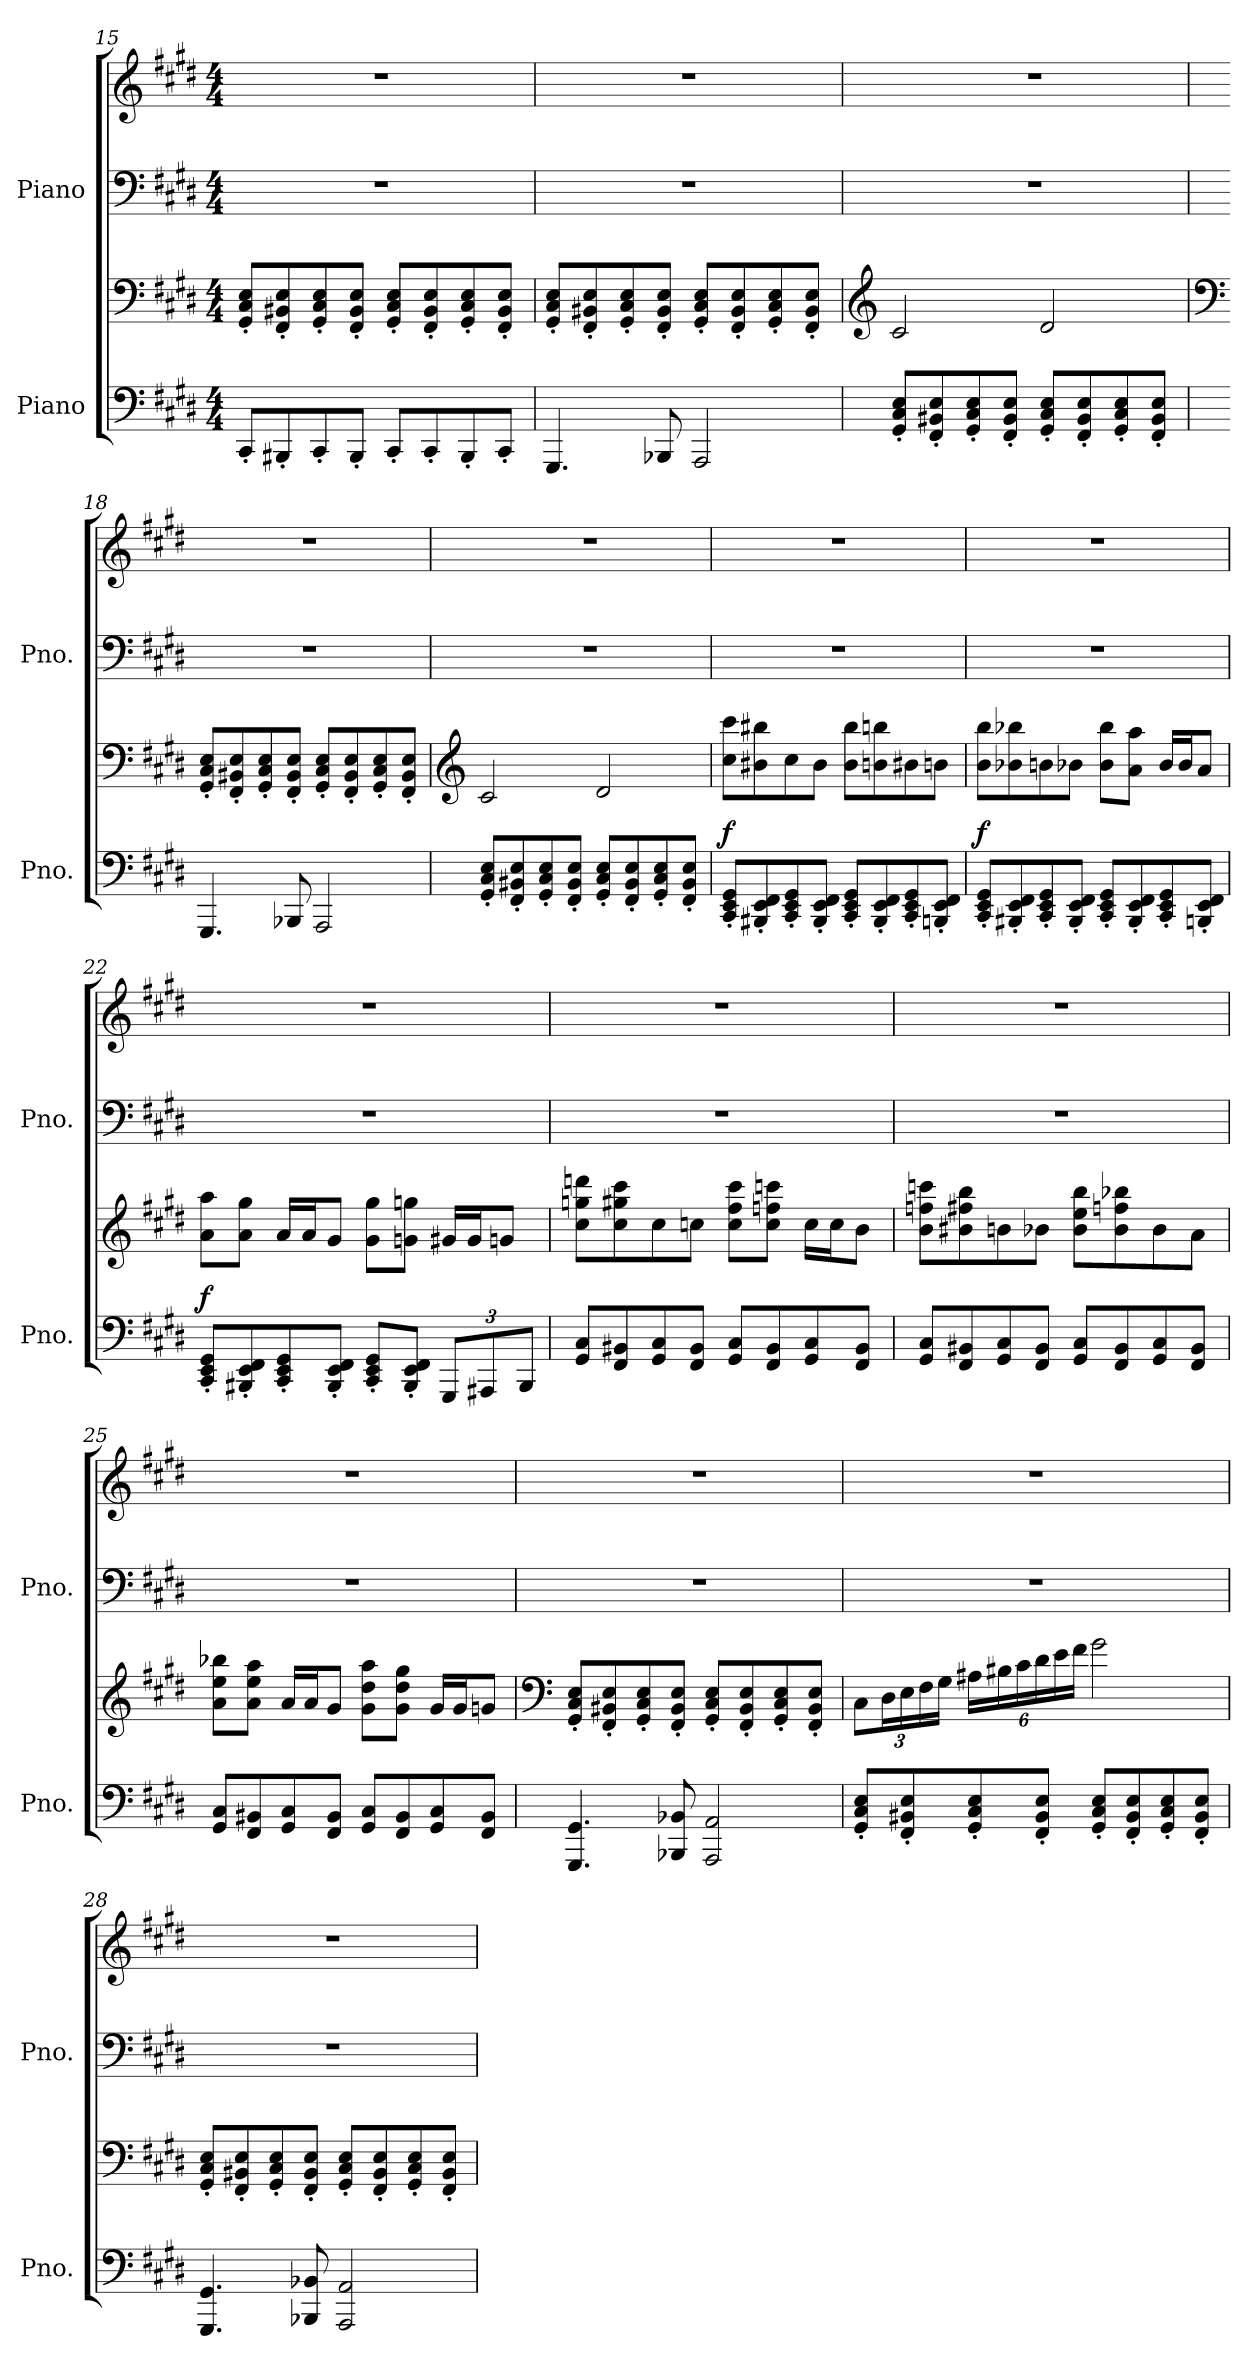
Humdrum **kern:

**kern	**kern	**dynam	**kern	**kern
*part2	*part2	*part2	*part1	*part1
*staff4	*staff3	*staff3/4	*staff2	*staff1
*I"Piano	*	*	*I"Piano	*
*I'Pno.	*	*	*I'Pno.	*
*clefF4	*clefF4	*	*clefF4	*clefG2
*k[f#c#g#d#]	*k[f#c#g#d#]	*	*k[f#c#g#d#]	*k[f#c#g#d#]
*M4/4	*M4/4	*	*M4/4	*M4/4
=15	=15	=15	=15	=15
8CC#'/L	8GG#/' 8C#/' 8E/'L	.	1r	1r
8BBB#X'/	8FF#/' 8BB#X/' 8E/'	.	.	.
8CC#'/	8GG#/' 8C#/' 8E/'	.	.	.
8BBB#'/J	8FF#/' 8BB#/' 8E/'J	.	.	.
8CC#'/L	8GG#/' 8C#/' 8E/'L	.	.	.
8CC#'/	8FF#/' 8BB#/' 8E/'	.	.	.
8BBB#'/	8GG#/' 8C#/' 8E/'	.	.	.
8CC#'/J	8FF#/' 8BB#/' 8E/'J	.	.	.
!!LO:PB:g=z
=16	=16	=16	=16	=16
4.GGG#/	8GG#/' 8C#/' 8E/'L	.	1r	1r
.	8FF#/' 8BB#X/' 8E/'	.	.	.
.	8GG#/' 8C#/' 8E/'	.	.	.
8BBB-X/	8FF#/' 8BB#/' 8E/'J	.	.	.
2AAA/	8GG#/' 8C#/' 8E/'L	.	.	.
.	8FF#/' 8BB#/' 8E/'	.	.	.
.	8GG#/' 8C#/' 8E/'	.	.	.
.	8FF#/' 8BB#/' 8E/'J	.	.	.
=17	=17	=17	=17	=17
*	*clefG2	*	*	*
8GG#/' 8C#/' 8E/'L	2c#/	.	1r	1r
8FF#/' 8BB#X/' 8E/'	.	.	.	.
8GG#/' 8C#/' 8E/'	.	.	.	.
8FF#/' 8BB#/' 8E/'J	.	.	.	.
8GG#/' 8C#/' 8E/'L	2d#/	.	.	.
8FF#/' 8BB#/' 8E/'	.	.	.	.
8GG#/' 8C#/' 8E/'	.	.	.	.
8FF#/' 8BB#/' 8E/'J	.	.	.	.
=18	=18	=18	=18	=18
*	*clefF4	*	*	*
4.GGG#/	8GG#/' 8C#/' 8E/'L	.	1r	1r
.	8FF#/' 8BB#X/' 8E/'	.	.	.
.	8GG#/' 8C#/' 8E/'	.	.	.
8BBB-X/	8FF#/' 8BB#/' 8E/'J	.	.	.
2AAA/	8GG#/' 8C#/' 8E/'L	.	.	.
.	8FF#/' 8BB#/' 8E/'	.	.	.
.	8GG#/' 8C#/' 8E/'	.	.	.
.	8FF#/' 8BB#/' 8E/'J	.	.	.
=19	=19	=19	=19	=19
*	*clefG2	*	*	*
8GG#/' 8C#/' 8E/'L	2c#/	.	1r	1r
8FF#/' 8BB#X/' 8E/'	.	.	.	.
8GG#/' 8C#/' 8E/'	.	.	.	.
8FF#/' 8BB#/' 8E/'J	.	.	.	.
8GG#/' 8C#/' 8E/'L	2d#/	.	.	.
8FF#/' 8BB#/' 8E/'	.	.	.	.
8GG#/' 8C#/' 8E/'	.	.	.	.
8FF#/' 8BB#/' 8E/'J	.	.	.	.
!!LO:LB:g=z
=20	=20	=20	=20	=20
*	*	*	*	*MM125
!	!	!LO:DY:a=2	!	!
8CC#/' 8EE/' 8GG#/'L	8cc#\ 8ccc#\L	f	1r	1r
8BBB#X/' 8EE/' 8FF#/'	8b#X\ 8bb#X\	.	.	.
8CC#/' 8EE/' 8GG#/'	8cc#\	.	.	.
8BBB#/' 8EE/' 8FF#/'J	8b#\J	.	.	.
8CC#/' 8EE/' 8GG#/'L	8b#\ 8bb#\L	.	.	.
8BBB#/' 8EE/' 8FF#/'	8bn\ 8bbn\	.	.	.
8CC#/' 8EE/' 8GG#/'	8b#X\	.	.	.
8BBBn/' 8EE/' 8FF#/'J	8bn\J	.	.	.
=21	=21	=21	=21	=21
!	!	!LO:DY:a=2	!	!
8CC#/' 8EE/' 8GG#/'L	8b\ 8bb\L	f	1r	1r
8BBB#X/' 8EE/' 8FF#/'	8b-X\ 8bb-X\	.	.	.
8CC#/' 8EE/' 8GG#/'	8bn\	.	.	.
8BBB#/' 8EE/' 8FF#/'J	8b-X\J	.	.	.
8CC#/' 8EE/' 8GG#/'L	8b-\ 8bb-\L	.	.	.
8BBB#/' 8EE/' 8FF#/'	8a\ 8aa\J	.	.	.
8CC#/' 8EE/' 8GG#/'	16b-/LL	.	.	.
.	16b-/J	.	.	.
8BBBn/' 8EE/' 8FF#/'J	8a/J	.	.	.
!!LO:LB:g=z
=22	=22	=22	=22	=22
!	!	!LO:DY:a=2	!	!
8CC#/' 8EE/' 8GG#/'L	8a\ 8aa\L	f	1r	1r
8BBB#X/' 8EE/' 8FF#/'	8a\ 8gg#\J	.	.	.
8CC#/' 8EE/' 8GG#/'	16a/LL	.	.	.
.	16a/J	.	.	.
8BBB#/' 8EE/' 8FF#/'J	8g#/J	.	.	.
8CC#/' 8EE/' 8GG#/'L	8g#\ 8gg#\L	.	.	.
8BBB#/' 8EE/' 8FF#/'J	8gn\ 8ggn\J	.	.	.
*Xbrackettup	*	*	*	*
12GGG#/L	16g#X/LL	.	.	.
.	16g#/J	.	.	.
12AAA#X/	.	.	.	.
.	8gn/J	.	.	.
12BBB#/J	.	.	.	.
=23	=23	=23	=23	=23
*	*	*	*	*MM130
8GG#/ 8C#/L	8cc#\ 8ggn\ 8dddn\L	.	1r	1r
8FF#/ 8BB#X/	8cc#\ 8gg#X\ 8ccc#\	.	.	.
8GG#/ 8C#/	8cc#\	.	.	.
8FF#/ 8BB#/J	8ccn\J	.	.	.
8GG#/ 8C#/L	8cc\ 8ff#\ 8ccc#\L	.	.	.
8FF#/ 8BB#/	8cc\ 8ffn\ 8cccn\J	.	.	.
8GG#/ 8C#/	16cc\LL	.	.	.
.	16cc\J	.	.	.
8FF#/ 8BB#/J	8b\J	.	.	.
=24	=24	=24	=24	=24
8GG#/ 8C#/L	8b\ 8ffn\ 8cccn\L	.	1r	1r
8FF#/ 8BB#X/	8b#X\ 8ff#X\ 8bb\	.	.	.
8GG#/ 8C#/	8bn\	.	.	.
8FF#/ 8BB#/J	8b-X\J	.	.	.
8GG#/ 8C#/L	8b-\ 8ee\ 8bb\L	.	.	.
8FF#/ 8BB#/	8b-\ 8ffn\ 8bb-X\	.	.	.
8GG#/ 8C#/	8b-\	.	.	.
8FF#/ 8BB#/J	8a\J	.	.	.
!!LO:PB:g=z
=25	=25	=25	=25	=25
8GG#/ 8C#/L	8a\ 8ee\ 8bb-X\L	.	1r	1r
8FF#/ 8BB#X/	8a\ 8ee\ 8aa\J	.	.	.
8GG#/ 8C#/	16a/LL	.	.	.
.	16a/J	.	.	.
8FF#/ 8BB#/J	8g#/J	.	.	.
8GG#/ 8C#/L	8g#\ 8dd#\ 8aa\L	.	.	.
8FF#/ 8BB#/	8g#\ 8dd#\ 8gg#\J	.	.	.
8GG#/ 8C#/	16g#/LL	.	.	.
.	16g#/J	.	.	.
8FF#/ 8BB#/J	8gn/J	.	.	.
=26	=26	=26	=26	=26
*	*clefF4	*	*	*
*	*	*	*	*MM135
4.GGG#/ 4.GG#/	8GG#/' 8C#/' 8E/'L	.	1r	1r
.	8FF#/' 8BB#X/' 8E/'	.	.	.
.	8GG#/' 8C#/' 8E/'	.	.	.
8BBB-X/ 8BB-X/	8FF#/' 8BB#/' 8E/'J	.	.	.
2AAA/ 2AA/	8GG#/' 8C#/' 8E/'L	.	.	.
.	8FF#/' 8BB#/' 8E/'	.	.	.
.	8GG#/' 8C#/' 8E/'	.	.	.
.	8FF#/' 8BB#/' 8E/'J	.	.	.
=27	=27	=27	=27	=27
*	*Xbrackettup	*	*	*
8GG#/' 8C#/' 8E/'L	12C#\L	.	1r	1r
.	24D#\L	.	.	.
8FF#/' 8BB#X/' 8E/'	24E\	.	.	.
.	24F#\	.	.	.
.	24G#\JJ	.	.	.
8GG#/' 8C#/' 8E/'	24A#X\LL	.	.	.
.	24B#X\	.	.	.
.	24c#\	.	.	.
8FF#/' 8BB#/' 8E/'J	24d#\	.	.	.
.	24e\	.	.	.
.	24f#\JJ	.	.	.
8GG#/' 8C#/' 8E/'L	2g#\	.	.	.
8FF#/' 8BB#/' 8E/'	.	.	.	.
8GG#/' 8C#/' 8E/'	.	.	.	.
8FF#/' 8BB#/' 8E/'J	.	.	.	.
!!LO:LB:g=z
=28	=28	=28	=28	=28
*	*	*	*	*MM140
4.GGG#/ 4.GG#/	8GG#/' 8C#/' 8E/'L	.	1r	1r
.	8FF#/' 8BB#X/' 8E/'	.	.	.
.	8GG#/' 8C#/' 8E/'	.	.	.
8BBB-X/ 8BB-X/	8FF#/' 8BB#/' 8E/'J	.	.	.
2AAA/ 2AA/	8GG#/' 8C#/' 8E/'L	.	.	.
.	8FF#/' 8BB#/' 8E/'	.	.	.
.	8GG#/' 8C#/' 8E/'	.	.	.
.	8FF#/' 8BB#/' 8E/'J	.	.	.
=	=	=	=	=
*-	*-	*-	*-	*-
